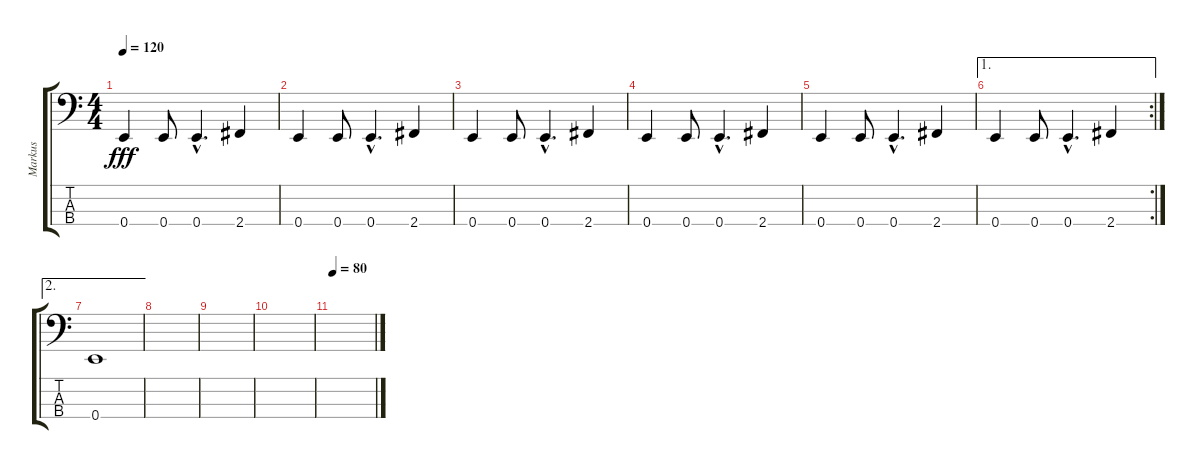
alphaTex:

\track ("Markus" "Markus") {instrument electricbassfinger}
\staff {score tabs}
\tuning (G2 D2 A1 E1) {hide}
\ts (4 4)
\tempo 120
\clef f4
\ks c
0.4.4{dy fff} 0.4.8 0.4{hac}.4{d} 2.4.4 |
0.4.4 0.4.8 0.4{hac}.4{d} 2.4.4 |
0.4.4 0.4.8 0.4{hac}.4{d} 2.4.4 |
0.4.4 0.4.8 0.4{hac}.4{d} 2.4.4 |
0.4.4 0.4.8 0.4{hac}.4{d} 2.4.4 |
\ae 1
\rc 2
0.4.4 0.4.8 0.4{hac}.4{d} 2.4.4 |
\ae 2
0.4.1 |
|
|
|
\tempo 80
